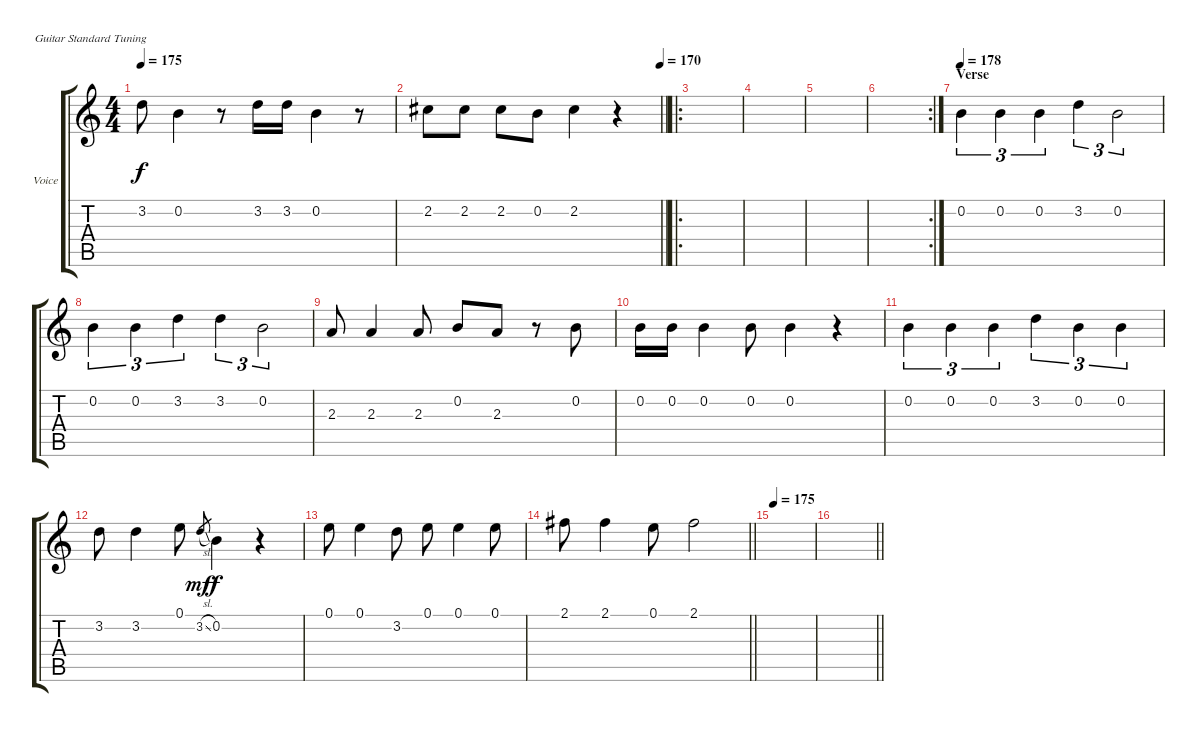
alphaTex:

\bracketExtendMode groupsimilarinstruments
\firstSystemTrackNameOrientation horizontal
\otherSystemsTrackNameOrientation horizontal
\track ("Voice" "Voice") {mute instrument lead6voice}
\staff {score tabs}
\tuning (E4 B3 G3 D3 A2 E2)
\displaytranspose 12
\ts (4 4)
\tempo 175
\clef g2
\ks c
3.2.8{dy f} 0.2.4 r.8 3.2.16 3.2.16 0.2.4 r.8 |
\tempo (170 1)
\barLineRight lightlight
2.2.8 2.2.8 2.2.8 0.2.8 2.2.4 r.4 |
\ro
|
|
|
\rc 2
|
\section ("" "Verse")
\tempo 178
0.2.4{tu (3 2)} 0.2.4{tu (3 2)} 0.2.4{tu (3 2)} 3.2.4{tu (3 2)} 0.2.2{tu (3 2)} |
0.2.4{tu (3 2)} 0.2.4{tu (3 2)} 3.2.4{tu (3 2)} 3.2.4{tu (3 2)} 0.2.2{tu (3 2)} |
2.3.8 2.3.4 2.3.8 0.2.8 2.3.8 r.8 0.2.8 |
0.2.16 0.2.16 0.2.4 0.2.8 0.2.4 r.4 |
0.2.4{tu (3 2)} 0.2.4{tu (3 2)} 0.2.4{tu (3 2)} 3.2.4{tu (3 2)} 0.2.4{tu (3 2)} 0.2.4{tu (3 2)} |
3.2.8 3.2.4 0.1.8 3.2{sl}.8{gr dy mf} 0.2.4{dy f} r.4 |
0.1.8 0.1.4 3.2.8 0.1.8 0.1.4 0.1.8 |
\barLineRight lightlight
2.1.8 2.1.4 0.1.8 2.1.2 |
\tempo 175
|
\barLineRight lightlight
